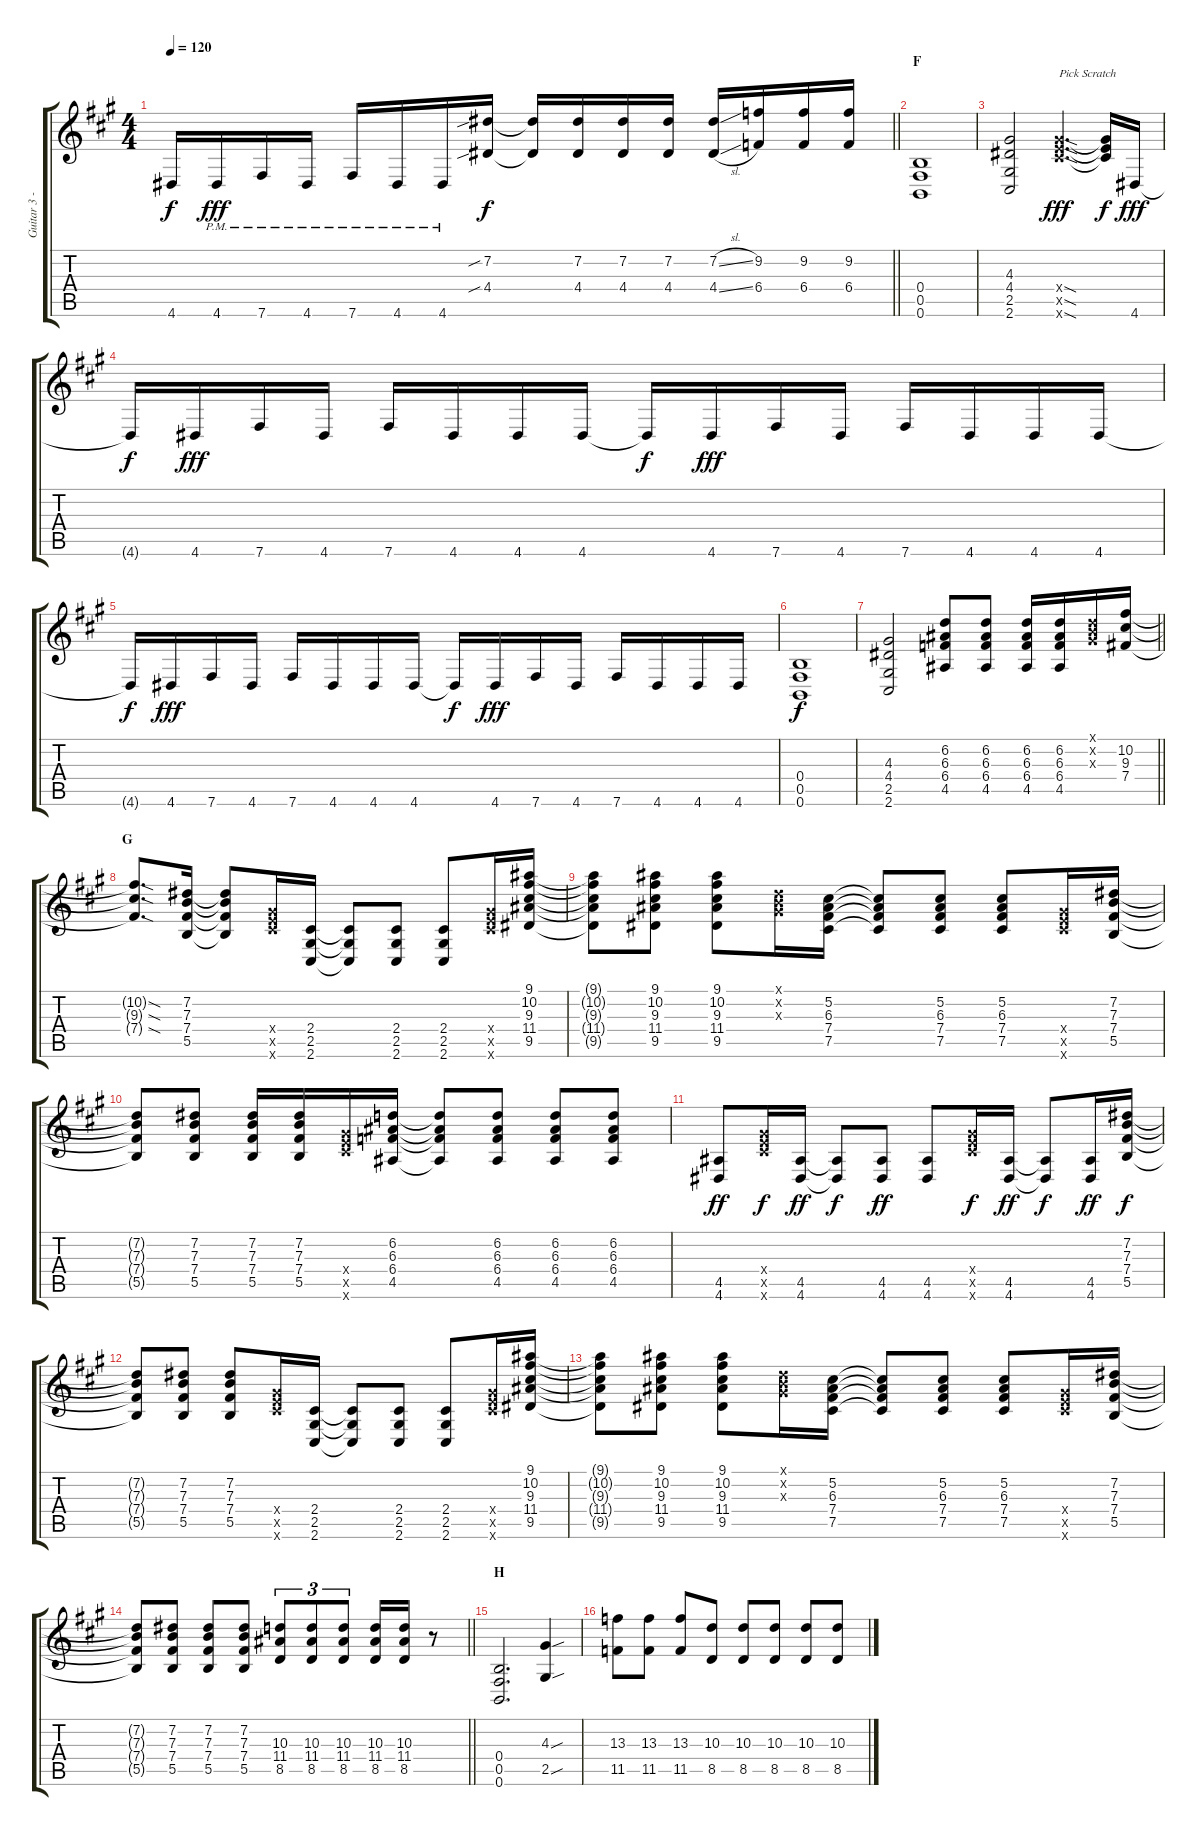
\track ("Guitar 3 - Aoi" "Guitar 3 -") {instrument distortionguitar}
\staff {score tabs}
\tuning (Db4 Ab3 E3 B2 Gb2 B1) {hide}
\ts (4 4)
\tempo 120
\clef g2
\barLineRight lightlight
\ks a
4.6{t}.16{dy f} 4.6{pm}.16{dy fff} 7.6{pm}.16 4.6{pm}.16 7.6{pm}.16 4.6{pm}.16 4.6{pm}.16 (7.2{sib} 4.4{sib}).16{dy f} (7.2{t} 4.4{t}).16 (7.2 4.4).16 (7.2 4.4).16 (7.2 4.4).16 (7.2{sl} 4.4{sl}).16 (9.2 6.4).16 (9.2 6.4).16 (9.2 6.4).16 |
\section ("" "F")
(0.4 0.5 0.6).1 |
(4.3 4.4 2.5 2.6).2 (9.4{sod x} 10.5{sod x} 14.6{sod x}).4{d txt "Pick Scratch" dy fff} (9.4{t} 10.5{t} 14.6{t}).16{dy f} 4.6.16{dy fff} |
4.6{t}.16{dy f} 4.6.16{dy fff} 7.6.16 4.6.16 7.6.16 4.6.16 4.6.16 4.6.16 4.6{t}.16{dy f} 4.6.16{dy fff} 7.6.16 4.6.16 7.6.16 4.6.16 4.6.16 4.6.16 |
4.6{t}.16{dy f} 4.6.16{dy fff} 7.6.16 4.6.16 7.6.16 4.6.16 4.6.16 4.6.16 4.6{t}.16{dy f} 4.6.16{dy fff} 7.6.16 4.6.16 7.6.16 4.6.16 4.6.16 4.6.16 |
(0.4 0.5 0.6).1{dy f} |
\barLineRight lightlight
(4.3 4.4 2.5 2.6).2 (6.2 6.3 6.4 4.5).8 (6.2 6.3 6.4 4.5).8 (6.2 6.3 6.4 4.5).16 (6.2 6.3 6.4 4.5).16 (1.1{x} 3.2{x} 4.3{x}).16 (10.2 9.3 7.4).16 |
\section ("" "G")
(10.2{sod t} 9.3{sod t} 7.4{sod t}).8{d} (7.2 7.3 7.4 5.5).16 (7.2{t} 7.3{t} 7.4{t} 5.5{t}).8 (9.4{x} 10.5{x} 14.6{x}).16 (2.4 2.5 2.6).16 (2.4{t} 2.5{t} 2.6{t}).8 (2.4 2.5 2.6).8 (2.4 2.5 2.6).8 (9.4{x} 10.5{x} 14.6{x}).16 (9.1 10.2 9.3 11.4 9.5).16 |
(9.1{t} 10.2{t} 9.3{t} 11.4{t} 9.5{t}).8 (9.1 10.2 9.3 11.4 9.5).8 (9.1 10.2 9.3 11.4 9.5).8 (1.1{x} 3.2{x} 4.3{x}).16 (5.2 6.3 7.4 7.5).16 (5.2{t} 6.3{t} 7.4{t} 7.5{t}).8 (5.2 6.3 7.4 7.5).8 (5.2 6.3 7.4 7.5).8 (9.4{x} 10.5{x} 14.6{x}).16 (7.2 7.3 7.4 5.5).16 |
(7.2{t} 7.3{t} 7.4{t} 5.5{t}).8 (7.2 7.3 7.4 5.5).8 (7.2 7.3 7.4 5.5).16 (7.2 7.3 7.4 5.5).16 (9.4{x} 10.5{x} 14.6{x}).16 (6.2 6.3 6.4 4.5).16 (6.2{t} 6.3{t} 6.4{t} 4.5{t}).8 (6.2 6.3 6.4 4.5).8 (6.2 6.3 6.4 4.5).8 (6.2 6.3 6.4 4.5).8 |
(4.5 4.6).8{dy ff} (9.4{x} 10.5{x} 14.6{x}).16{dy f} (4.5 4.6).16{dy ff} (4.5{t} 4.6{t}).8{dy f} (4.5 4.6).8{dy ff} (4.5 4.6).8 (9.4{x} 10.5{x} 14.6{x}).16{dy f} (4.5 4.6).16{dy ff} (4.5{t} 4.6{t}).8{dy f} (4.5 4.6).16{dy ff} (7.2 7.3 7.4 5.5).16{dy f} |
(7.2{t} 7.3{t} 7.4{t} 5.5{t}).8 (7.2 7.3 7.4 5.5).8 (7.2 7.3 7.4 5.5).8 (9.4{x} 10.5{x} 14.6{x}).16 (2.4 2.5 2.6).16 (2.4{t} 2.5{t} 2.6{t}).8 (2.4 2.5 2.6).8 (2.4 2.5 2.6).8 (9.4{x} 10.5{x} 14.6{x}).16 (9.1 10.2 9.3 11.4 9.5).16 |
(9.1{t} 10.2{t} 9.3{t} 11.4{t} 9.5{t}).8 (9.1 10.2 9.3 11.4 9.5).8 (9.1 10.2 9.3 11.4 9.5).8 (1.1{x} 3.2{x} 4.3{x}).16 (5.2 6.3 7.4 7.5).16 (5.2{t} 6.3{t} 7.4{t} 7.5{t}).8 (5.2 6.3 7.4 7.5).8 (5.2 6.3 7.4 7.5).8 (9.4{x} 10.5{x} 14.6{x}).16 (7.2 7.3 7.4 5.5).16 |
\barLineRight lightlight
(7.2{t} 7.3{t} 7.4{t} 5.5{t}).8 (7.2 7.3 7.4 5.5).8 (7.2 7.3 7.4 5.5).8 (7.2 7.3 7.4 5.5).8 (10.3 11.4 8.5).8{tu (3 2)} (10.3 11.4 8.5).8{tu (3 2)} (10.3 11.4 8.5).8{tu (3 2)} (10.3 11.4 8.5).16 (10.3 11.4 8.5).16 r.8 |
\section ("" "H")
(0.4 0.5 0.6).2{d} (4.3{sou} 2.5{sou}).4 |
(13.3 11.5).8 (13.3 11.5).8 (13.3 11.5).8 (10.3 8.5).8 (10.3 8.5).8 (10.3 8.5).8 (10.3 8.5).8 (10.3 8.5).8
